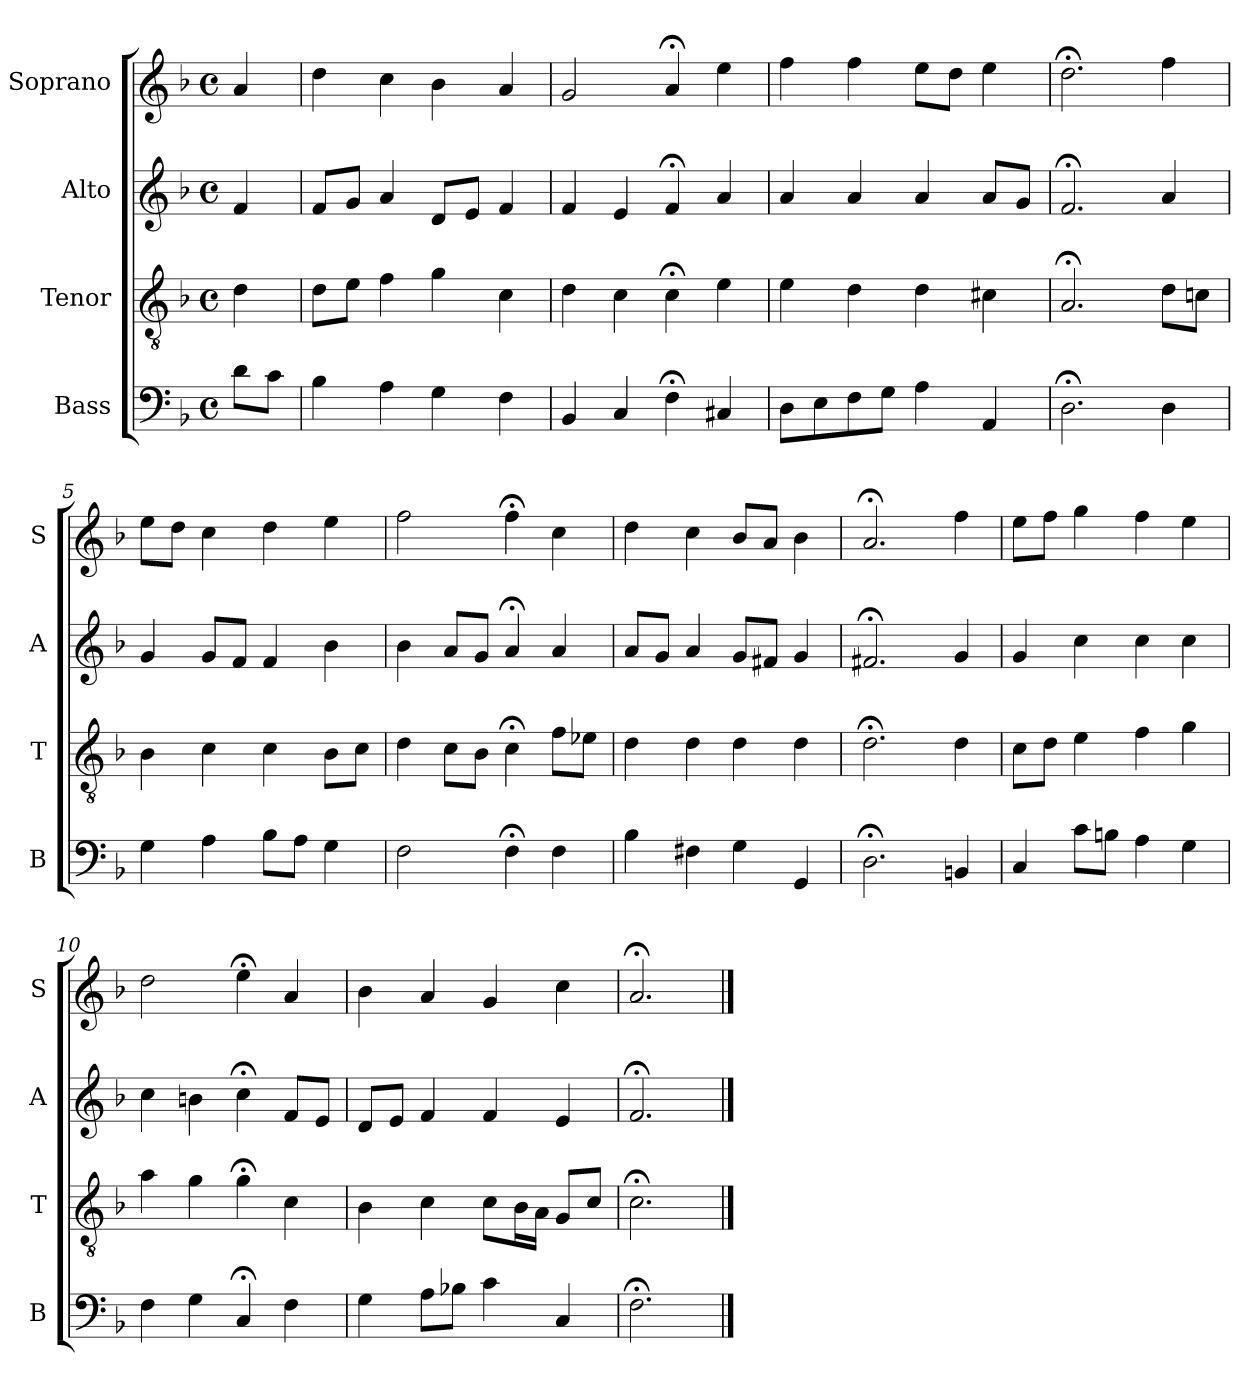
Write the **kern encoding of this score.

**kern	**kern	**kern	**kern
*part4	*part3	*part2	*part1
*staff4	*staff3	*staff2	*staff1
*I"Bass	*I"Tenor	*I"Alto	*I"Soprano
*I'B	*I'T	*I'A	*I'S
*clefF4	*clefGv2	*clefG2	*clefG2
*k[b-]	*k[b-]	*k[b-]	*k[b-]
*F:	*F:	*F:	*F:
*M4/4	*M4/4	*M4/4	*M4/4
*met(c)	*met(c)	*met(c)	*met(c)
*MM100	*MM100	*MM100	*MM100
=	=	=	=
8dL	4d	4f	4a
8cJ	.	.	.
=1	=1	=1	=1
4B-	8dL	8fL	4dd
.	8eJ	8gJ	.
4A	4f	4a	4cc
4G	4g	8dL	4b-
.	.	8eJ	.
4F	4c	4f	4a
=2	=2	=2	=2
4BB-	4d	4f	2g
4C	4c	4e	.
4F;<	4c;<	4f;<	4a;<
4C#X	4e	4a	4ee
=3	=3	=3	=3
8DL	4e	4a	4ff
8E	.	.	.
8F	4d	4a	4ff
8GJ	.	.	.
4A	4d	4a	8eeL
.	.	.	8ddJ
4AA	4c#X	8aL	4ee
.	.	8gJ	.
=4	=4	=4	=4
2.D;<	2.A;<	2.f;<	2.dd;<
4D	8dL	4a	4ff
.	8cnJ	.	.
=5	=5	=5	=5
4G	4B-	4g	8eeL
.	.	.	8ddJ
4A	4c	8gL	4cc
.	.	8fJ	.
8B-L	4c	4f	4dd
8AJ	.	.	.
4G	8B-L	4b-	4ee
.	8cJ	.	.
=6	=6	=6	=6
2F	4d	4b-	2ff
.	8cL	8aL	.
.	8B-J	8gJ	.
4F;<	4c;<	4a;<	4ff;<
4F	8fL	4a	4cc
.	8e-XJ	.	.
=7	=7	=7	=7
4B-	4d	8aL	4dd
.	.	8gJ	.
4F#X	4d	4a	4cc
4G	4d	8gL	8b-L
.	.	8f#XJ	8aJ
4GG	4d	4g	4b-
=8	=8	=8	=8
2.D;<	2.d;<	2.f#X;<	2.a;<
4BBn	4d	4g	4ff
=9	=9	=9	=9
4C	8cL	4g	8eeL
.	8dJ	.	8ffJ
8cL	4e	4cc	4gg
8BnJ	.	.	.
4A	4f	4cc	4ff
4G	4g	4cc	4ee
=10	=10	=10	=10
4F	4a	4cc	2dd
4G	4g	4bn	.
4C;<	4g;<	4cc;<	4ee;<
4F	4c	8fL	4a
.	.	8eJ	.
=11	=11	=11	=11
4G	4B-	8dL	4b-
.	.	8eJ	.
8AL	4c	4f	4a
8B-XJ	.	.	.
4c	8cL	4f	4g
.	16B-L	.	.
.	16AJJ	.	.
4C	8GL	4e	4cc
.	8cJ	.	.
=12	=12	=12	=12
2.F;<	2.c;<	2.f;<	2.a;<
==	==	==	==
*-	*-	*-	*-
